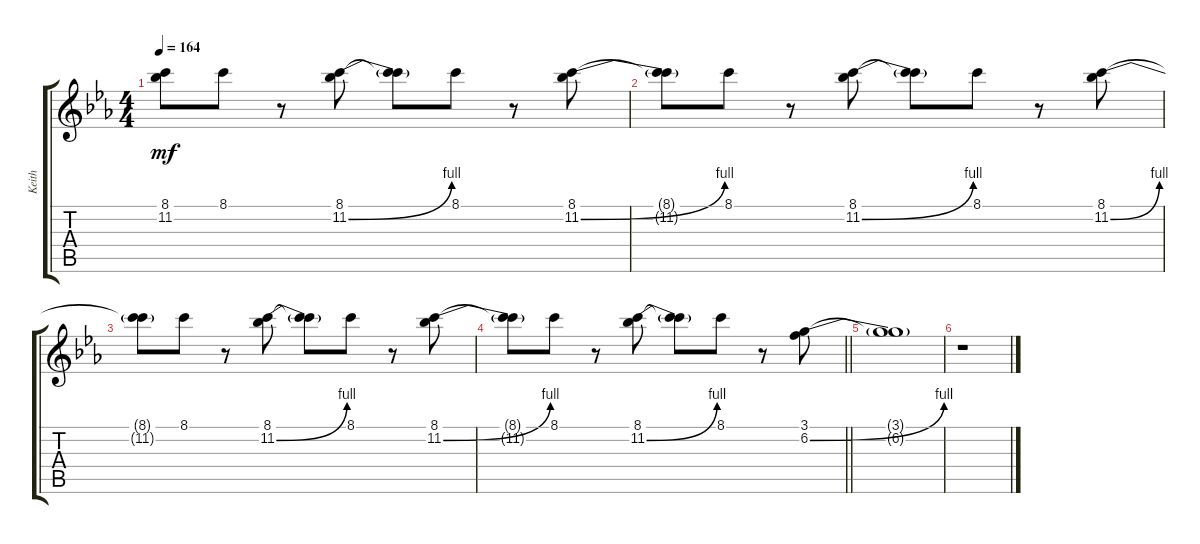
\track ("Keith" "Keith") {instrument distortionguitar}
\staff {score tabs}
\tuning (E4 B3 G3 D3 A2 E2) {hide}
\ts (4 4)
\tempo 164
\clef g2
\ks eb
(8.1{t} 11.2{t}).8{dy mf} 8.1.8 r.8 (8.1 11.2{be (bend 0 0 60 4)}).8 (8.1{t} 11.2{t}).8 8.1.8 r.8 (8.1 11.2{be (bend 0 0 60 4)}).8 |
(8.1{t} 11.2{t}).8 8.1.8 r.8 (8.1 11.2{be (bend 0 0 60 4)}).8 (8.1{t} 11.2{t}).8 8.1.8 r.8 (8.1 11.2{be (bend 0 0 60 4)}).8 |
(8.1{t} 11.2{t}).8 8.1.8 r.8 (8.1 11.2{be (bend 0 0 60 4)}).8 (8.1{t} 11.2{t}).8 8.1.8 r.8 (8.1 11.2{be (bend 0 0 60 4)}).8 |
\barLineRight lightlight
(8.1{t} 11.2{t}).8 8.1.8 r.8 (8.1 11.2{be (bend 0 0 60 4)}).8 (8.1{t} 11.2{t}).8 8.1.8 r.8 (3.1 6.2{be (bend 0 0 60 4)}).8 |
(3.1{t} 6.2{t}).1 |
r.1
